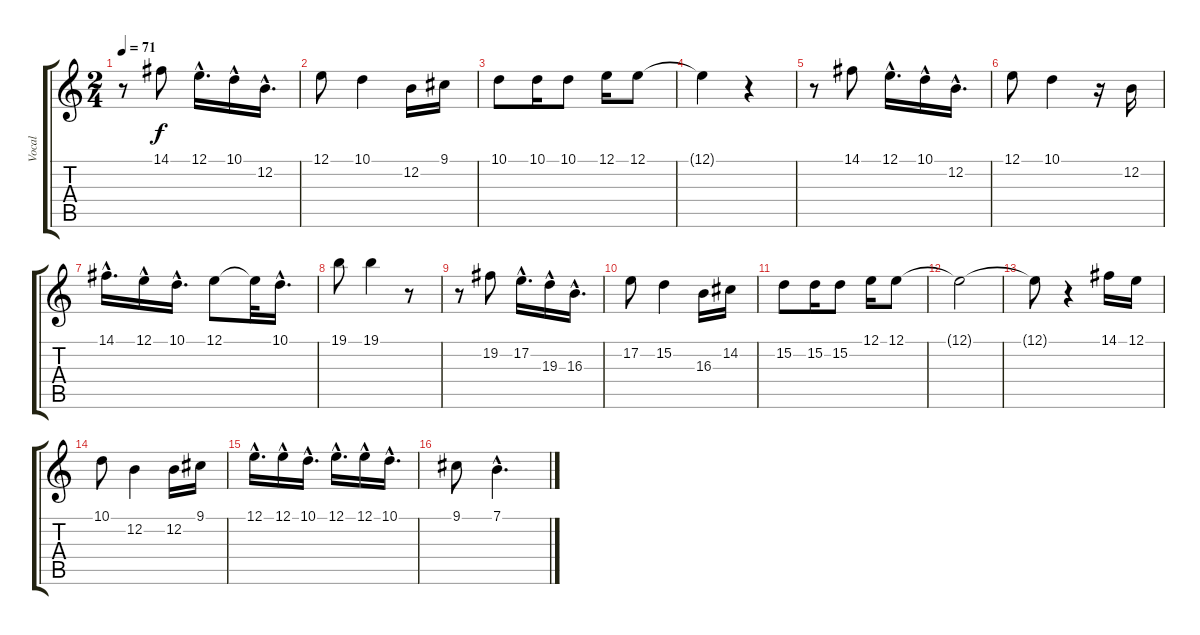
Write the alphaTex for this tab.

\track ("Vocal" "Vocal") {instrument ocarina}
\staff {score tabs}
\tuning (E4 B3 G3 D3 A2 E2) {hide}
\ts (2 4)
\tempo 71
\clef g2
\ks c
r.8{dy f} 14.1.8 12.1{hac}.16{d} 10.1{hac}.16 12.2{hac}.16{d} |
12.1.8 10.1.4 12.2.16 9.1.16 |
10.1.8 10.1.16 10.1.8 12.1.16 12.1.8 |
12.1{t}.4 r.4 |
r.8 14.1.8 12.1{hac}.16{d} 10.1{hac}.16 12.2{hac}.16{d} |
12.1.8 10.1.4 r.16 12.2.16 |
14.1{hac}.16{d} 12.1{hac}.16 10.1{hac}.16{d} 12.1.8 12.1{t}.32 10.1{hac}.16{d} |
19.1.8 19.1.4 r.8 |
r.8 19.2.8 17.2{hac}.16{d} 19.3{hac}.16 16.3{hac}.16{d} |
17.2.8 15.2.4 16.3.16 14.2.16 |
15.2.8 15.2.16 15.2.8 12.1.16 12.1.8 |
12.1{t}.2 |
12.1{t}.8 r.4 14.1.16 12.1.16 |
10.1.8 12.2.4 12.2.16 9.1.16 |
12.1{hac}.16{d} 12.1{hac}.16 10.1{hac}.16{d} 12.1{hac}.16{d} 12.1{hac}.16 10.1{hac}.16{d} |
9.1.8 7.1{hac}.4{d}
